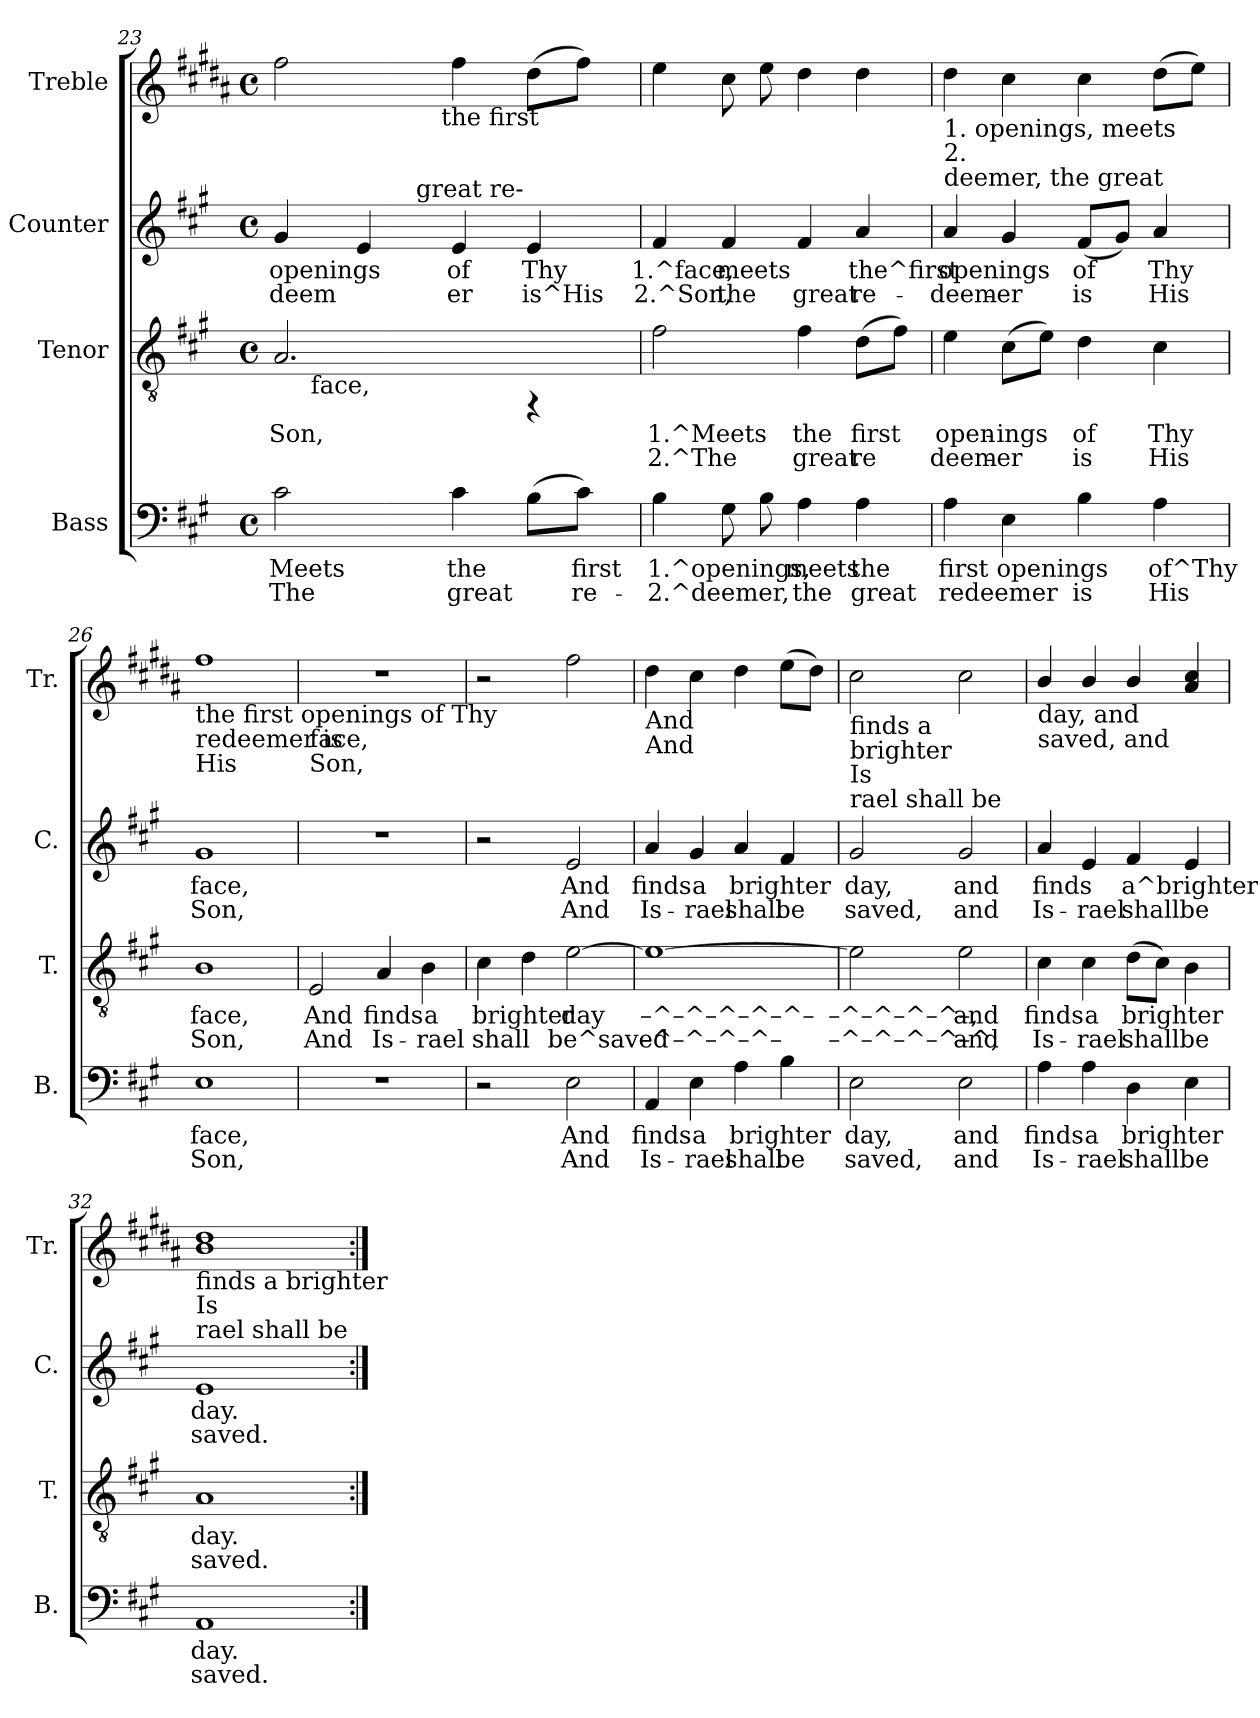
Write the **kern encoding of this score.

**kern	**text	**text	**kern	**text	**text	**kern	**text	**text	**kern
*part4	*part4	*part4	*part3	*part3	*part3	*part2	*part2	*part2	*part1
*staff4	*staff4	*staff4	*staff3	*staff3	*staff3	*staff2	*staff2	*staff2	*staff1
*I"Bass	*	*	*I"Tenor	*	*	*I"Counter	*	*	*I"Treble
*I'B.	*	*	*I'T.	*	*	*I'C.	*	*	*I'Tr.
*clefF4	*	*	*clefGv2	*	*	*clefG2	*	*	*clefG2
*	*	*	*	*	*	*	*	*	*ITrd1c2
*k[f#c#g#]	*	*	*k[f#c#g#]	*	*	*k[f#c#g#]	*	*	*k[f#c#g#]
*A:	*	*	*A:	*	*	*A:	*	*	*A:
*M4/4	*	*	*M4/4	*	*	*M4/4	*	*	*M4/4
*met(c)	*	*	*met(c)	*	*	*met(c)	*	*	*met(c)
=23	=23	=23	=23	=23	=23	=23	=23	=23	=23
!	!LO:LY:b	!LO:LY:b	!	!LO:LY:b:rj	!	!	!LO:LY:b:rj	!LO:LY:b:rj	!
*	*	*	*^	*	*	*^	*	*	*^
2c#\	Meets	The	2.A/	16ryy	Son,	.	4g#/	4ryy	-openings	deem-	2ee\	4ryy
.	.	.	.	64ryy	.	.	.	.	.	.	.	.
!	!	!	!	!LO:TX:b:t=face,	!	!	!	!	!	!	!	!
.	.	.	.	2ryy	.	.	.	.	.	.	.	.
!	!	!	!	!	!	!	!	!	!LO:LY:b:rj	!LO:LY:b:rj	!	!
.	.	.	.	.	.	.	4e/	8ryy	--	-	.	8...ryy
.	.	.	.	.	.	.	.	32.ryy	.	.	.	.
!	!	!	!	!	!	!	!	!LO:TX:a:t=great re-	!	!	!	!
.	.	.	.	.	.	.	.	2ryy	.	.	.	.
!	!	!	!	!	!	!	!	!	!	!	!	!LO:TX:b:t=the first
.	.	.	.	.	.	.	.	.	.	.	.	2ryy
!	!LO:LY:b	!LO:LY:b	!	!	!	!	!	!	!LO:LY:b:rj	!LO:LY:b:rj	!	!
4c#\	the	great	.	.	.	.	4e/	.	of	er	4ee\	.
.	.	.	.	4ryy	.	.	.	.	.	.	.	.
!	!LO:LY:b	!LO:LY:b	!	!	!	!	!	!	!LO:LY:b:rj	!LO:LY:b:rj	!	!
(>8B\L	.	.	4rFF	.	.	.	4e/	.	Thy	is^His	(>8cc#\L	.
.	.	.	.	8ryy	.	.	.	.	.	.	.	.
!	!LO:LY:b	!LO:LY:b	!	!	!	!	!	!	!	!	!	!
8c#\J)	first	re-	.	.	.	.	.	.	.	.	8ee\J)	.
.	.	.	.	.	.	.	.	16ryy	.	.	.	.
.	.	.	.	32.ryy	.	.	.	.	.	.	.	.
.	.	.	.	.	.	.	.	64ryy	.	.	.	64ryy
!!LO:PB:g=z
=24	=24	=24	=24	=24	=24	=24	=24	=24	=24	=24	=24	=24
!	!LO:LY:b	!LO:LY:b	!	!	!LO:LY:b:rj	!LO:LY:b:rj	!	!	!LO:LY:b:rj	!LO:LY:b:rj	!	!
*	*	*	*v	*v	*	*	*	*	*	*	*v	*v
*	*	*	*	*	*	*v	*v	*	*	*
4B\	-1.^openings,	2.^deemer,-	2f#\	1.^Meets	2.^The	4f#/	1.^face,	2.^Son,	4dd\
!	!LO:LY:b	!LO:LY:b	!	!	!	!	!LO:LY:b:rj	!LO:LY:b:rj	!
8G#\	--	-	.	.	.	4f#/	meets	the	8b\
!	!LO:LY:b	!LO:LY:b	!	!	!	!	!	!	!
8B\	-	-	.	.	.	.	.	.	8dd\
!	!LO:LY:b	!LO:LY:b	!	!LO:LY:b:rj	!LO:LY:b:rj	!	!LO:LY:b:rj	!LO:LY:b:rj	!
4A\	meets	the	4f#\	the	great	4f#/	.	great	4cc#\
!	!LO:LY:b	!LO:LY:b	!	!LO:LY:b:rj	!LO:LY:b:rj	!	!LO:LY:b:rj	!LO:LY:b:rj	!
4A\	the	great	(>8d\L	first	re-	4a/	the^first	re-	4cc#\
!	!	!	!	!LO:LY:b:rj	!LO:LY:b:rj	!	!	!	!
.	.	.	8f#\J)	-	-	.	.	.	.
=25	=25	=25	=25	=25	=25	=25	=25	=25	=25
!	!	!	!	!	!	!	!	!	!LO:TX:b:t=1. openings, meets
!	!	!	!	!	!	!	!	!	!LO:TX:b:t=2.
!	!	!	!	!	!	!	!	!	!LO:TX:b:t=deemer, the great
!	!LO:LY:b	!LO:LY:b	!	!LO:LY:b:rj	!LO:LY:b:rj	!	!LO:LY:b:rj	!LO:LY:b:rj	!
4A\	first	redeemer	4e\	-open-	-deem-	4a/	-openings	deem-	4cc#\
!	!LO:LY:b	!LO:LY:b	!	!LO:LY:b:rj	!LO:LY:b:rj	!	!LO:LY:b:rj	!LO:LY:b:rj	!
4E\	openings	.	(>8c#\L	-ings	er	4g#/	-	er	4b\
!	!	!	!	!LO:LY:b:rj	!LO:LY:b:rj	!	!	!	!
.	.	.	8e\J)	.	.	.	.	.	.
!	!LO:LY:b	!LO:LY:b	!	!LO:LY:b:rj	!LO:LY:b:rj	!	!LO:LY:b:rj	!LO:LY:b:rj	!
4B\	.	is	4d\	of	is	(<8f#/L	of	is	4b\
!	!	!	!	!	!	!	!LO:LY:b:rj	!LO:LY:b:rj	!
.	.	.	.	.	.	8g#/J)	.	.	.
!	!LO:LY:b	!LO:LY:b	!	!LO:LY:b:rj	!LO:LY:b:rj	!	!LO:LY:b:rj	!LO:LY:b:rj	!
4A\	of^Thy	His	4c#\	Thy	His	4a/	Thy	His	(>8cc#\L
.	.	.	.	.	.	.	.	.	8dd\J)
=26	=26	=26	=26	=26	=26	=26	=26	=26	=26
!	!	!	!	!	!	!	!	!	!LO:TX:b:t=the first openings of Thy
!	!	!	!	!	!	!	!	!	!LO:TX:b:t=redeemer is
!	!	!	!	!	!	!	!	!	!LO:TX:b:t=His
!	!LO:LY:b	!LO:LY:b	!	!LO:LY:b:rj	!LO:LY:b:rj	!	!LO:LY:b:rj	!LO:LY:b:rj	!
1E	face,	Son,	1B	face,	Son,	1g#	face,	Son,	1ee
=27	=27	=27	=27	=27	=27	=27	=27	=27	=27
!	!	!	!	!	!	!	!	!	!LO:TX:b:t=face,
!	!	!	!	!	!	!	!	!	!LO:TX:b:t=Son,
!	!	!	!	!LO:LY:b:rj	!LO:LY:b:rj	!	!	!	!
1r	.	.	2E/	And	And	1r	.	.	1r
!	!	!	!	!LO:LY:b:rj	!LO:LY:b:rj	!	!	!	!
.	.	.	4A/	finds	Is-	.	.	.	.
!	!	!	!	!LO:LY:b:rj	!LO:LY:b:rj	!	!	!	!
.	.	.	4B\	-a	rael	.	.	.	.
=28	=28	=28	=28	=28	=28	=28	=28	=28	=28
!	!	!	!	!LO:LY:b:rj	!LO:LY:b:rj	!	!	!	!
2r	.	.	4c#\	brighter	shall	2r	.	.	2r
!	!	!	!	!LO:LY:b:rj	!LO:LY:b:rj	!	!	!	!
.	.	.	4d\	.	.	.	.	.	.
!	!LO:LY:b	!LO:LY:b	!	!LO:LY:b:rj	!LO:LY:b:rj	!	!LO:LY:b:rj	!LO:LY:b:rj	!
2E\	And	And	[>2e\	day	be^saved	2e/	And	And	2ee\
=29	=29	=29	=29	=29	=29	=29	=29	=29	=29
!	!	!	!	!	!	!	!	!	!LO:TX:b:t=And
!	!	!	!	!	!	!	!	!	!LO:TX:b:t=And
!	!LO:LY:b	!LO:LY:b	!	!LO:LY:b:rj	!LO:LY:b:rj	!	!LO:LY:b:rj	!LO:LY:b:rj	!
4AA/	finds	Is-	1e_>	–^–^–^–^–^–	–^–^–^–^–	4a/	finds	Is-	4cc#\
!	!LO:LY:b	!LO:LY:b	!	!	!	!	!LO:LY:b:rj	!LO:LY:b:rj	!
4E\	-a	rael	.	.	.	4g#/	-a	rael	4b\
!	!LO:LY:b	!LO:LY:b	!	!	!	!	!LO:LY:b:rj	!LO:LY:b:rj	!
4A\	brighter	shall	.	.	.	4a/	brighter	shall	4cc#\
!	!LO:LY:b	!LO:LY:b	!	!	!	!	!LO:LY:b:rj	!LO:LY:b:rj	!
4B\	.	be	.	.	.	4f#/	.	be	(>8dd\L
.	.	.	.	.	.	.	.	.	8cc#\J)
=30	=30	=30	=30	=30	=30	=30	=30	=30	=30
!	!	!	!	!	!	!	!	!	!LO:TX:b:t=finds a
!	!	!	!	!	!	!	!	!	!LO:TX:b:t=brighter
!	!	!	!	!	!	!	!	!	!LO:TX:b:t=Is
!	!	!	!	!	!	!	!	!	!LO:TX:b:t=rael shall be
!	!LO:LY:b	!LO:LY:b	!	!LO:LY:b:rj	!LO:LY:b:rj	!	!LO:LY:b:rj	!LO:LY:b:rj	!
2E\	day,	saved,	2e\]	–^–^–^–^–,	–^–^–^–^–^,	2g#/	day,	saved,	2b\
!	!LO:LY:b	!LO:LY:b	!	!LO:LY:b:rj	!LO:LY:b:rj	!	!LO:LY:b:rj	!LO:LY:b:rj	!
2E\	and	and	2e\	and	and	2g#/	and	and	2b\
=31	=31	=31	=31	=31	=31	=31	=31	=31	=31
!	!	!	!	!	!	!	!	!	!LO:TX:b:t=day, and
!	!	!	!	!	!	!	!	!	!LO:TX:b:t=saved, and
!	!LO:LY:b	!LO:LY:b	!	!LO:LY:b:rj	!LO:LY:b:rj	!	!LO:LY:b:rj	!LO:LY:b:rj	!
4A\	finds	Is-	4c#\	finds	Is-	4a/	finds	Is-	4a/
!	!LO:LY:b	!LO:LY:b	!	!LO:LY:b:rj	!LO:LY:b:rj	!	!LO:LY:b:rj	!LO:LY:b:rj	!
4A\	-a	rael	4c#\	-a	rael	4e/	-	rael	4a/
!	!LO:LY:b	!LO:LY:b	!	!LO:LY:b:rj	!LO:LY:b:rj	!	!LO:LY:b:rj	!LO:LY:b:rj	!
4D\	brighter	shall	(>8d\L	brighter	shall	4f#/	a^brighter	shall	4a/
!	!	!	!	!LO:LY:b:rj	!LO:LY:b:rj	!	!	!	!
.	.	.	8c#\J)	.	.	.	.	.	.
!	!LO:LY:b	!LO:LY:b	!	!LO:LY:b:rj	!LO:LY:b:rj	!	!LO:LY:b:rj	!LO:LY:b:rj	!
4E\	.	be	4B\	.	be	4e/	.	be	4g#/ 4b/
=32	=32	=32	=32	=32	=32	=32	=32	=32	=32
!	!	!	!	!	!	!	!	!	!LO:TX:b:t=finds a brighter
!	!	!	!	!	!	!	!	!	!LO:TX:b:t=Is
!	!	!	!	!	!	!	!	!	!LO:TX:b:t=rael shall be
!	!LO:LY:b	!LO:LY:b	!	!LO:LY:b:rj	!LO:LY:b:rj	!	!LO:LY:b:rj	!LO:LY:b:rj	!
1AA	day.	saved.	1A	day.	saved.	1e	day.	saved.	1cc# 1a
=:|!	=:|!	=:|!	=:|!	=:|!	=:|!	=:|!	=:|!	=:|!	=:|!
*-	*-	*-	*-	*-	*-	*-	*-	*-	*-
